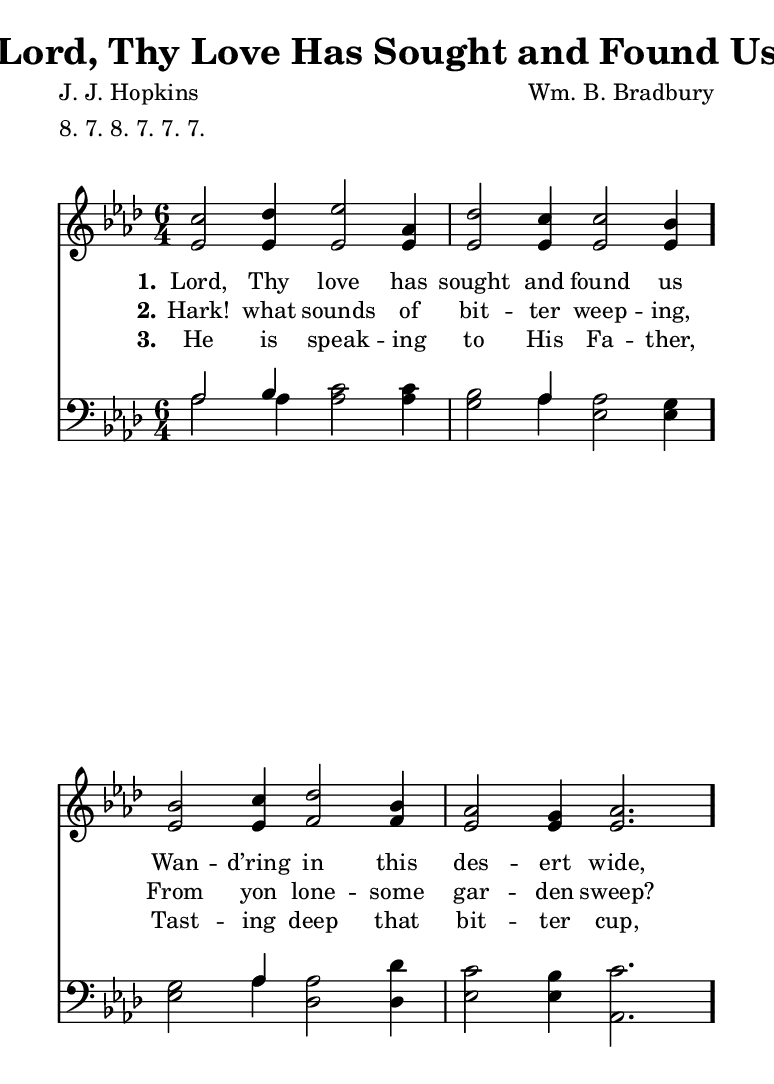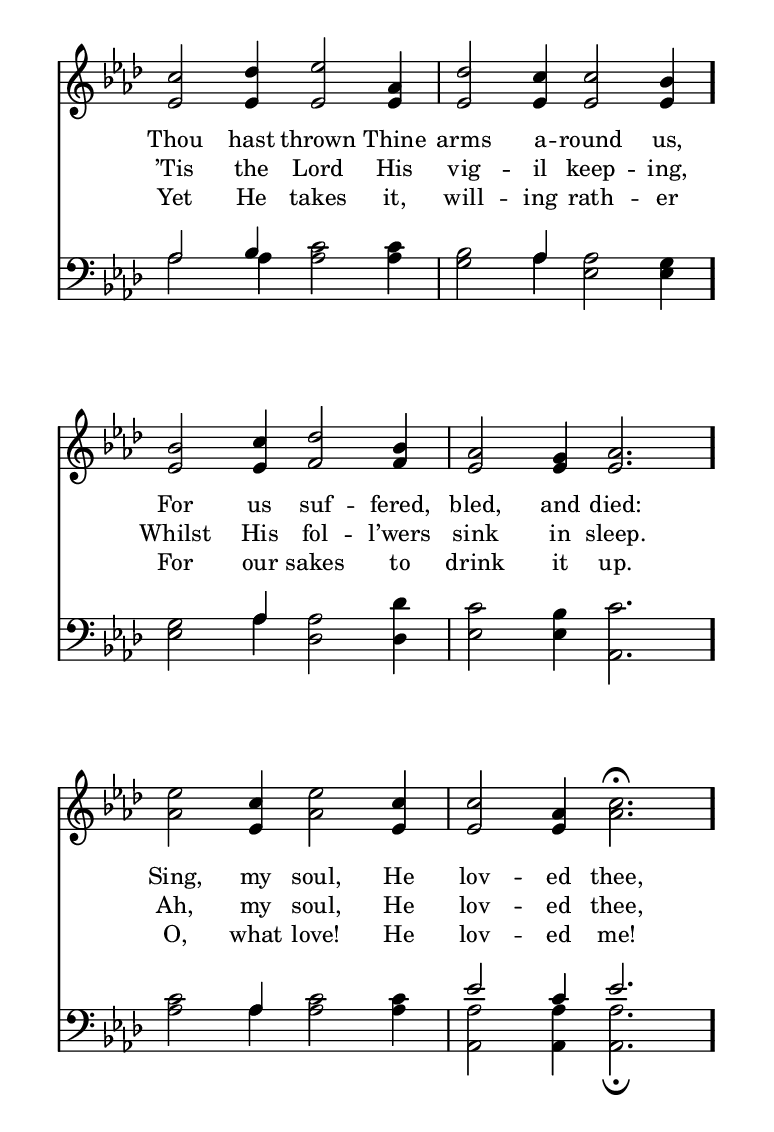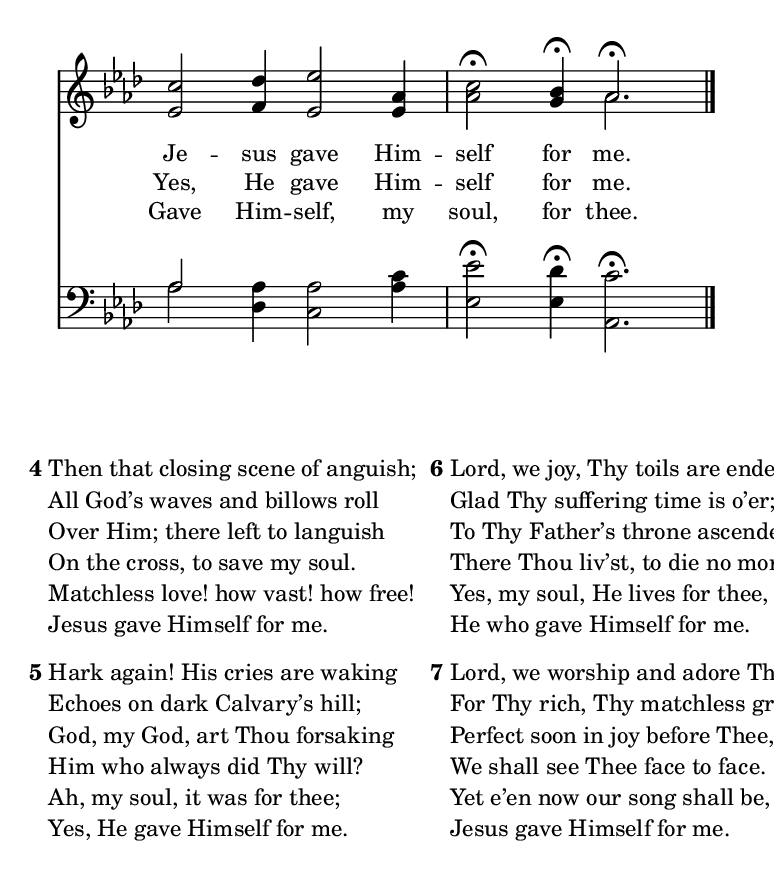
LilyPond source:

\include "common/global.ily"
\paper {
  \include "common/paper.ily"
  ragged-last-bottom = ##t
}

\header{
  hymnnumber = "237"
  title = "Lord, Thy Love Has Sought and Found Us"
  tunename = "Even Me"
  meter = "8. 7. 8. 7. 7. 7."
  poet = "J. J. Hopkins"
  composer = "Wm. B. Bradbury"
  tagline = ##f
}

ta = { \tempo 4=130 }
tb = { \tempo 4=65 }

global = {
  \include "common/overrides.ily"
  \override Staff.TimeSignature.style = #'numbered
  \time 6/4
  \override Score.MetronomeMark.transparent = ##t % hide all fermata changes too
  \ta
  \key aes \major
  \autoBeamOff
}

patternA = { \ta c2 c4 }
patternB = { \ta c2 c4 c2 c4 | c2 c4 c2. }
patternC = { \ta c2 c4 c2 c4 | c2 c4 \tb c2.\fermata }
patternD = { \ta c2 c4 c2 c4 | \tb c2\fermata c4\fermata c2.\fermata }

notesSoprano = {
\global
\relative c'' {

  \changePitch \patternA { c des ees aes, | des c c bes }
  \changePitch \patternB { bes c des bes | aes g aes }
  \changePitch \patternA { c des ees aes, | des c c bes }
  \changePitch \patternB { bes c des bes | aes g aes }

  \changePitch \patternC { ees' c ees c | c aes c }
  \changePitch \patternD { c des ees aes, | c bes aes }

  \bar "|."

}
}

notesAlto = {
\global
\relative e' {

  \changePitch \patternA { ees ees ees ees | ees ees ees ees }
  \changePitch \patternB { ees ees f f | ees ees ees }
  \changePitch \patternA { ees ees ees ees | ees ees ees ees }
  \changePitch \patternB { ees ees f f | ees ees ees }

  \changePitch \patternB { aes ees aes ees | ees ees aes }
  \changePitch \patternB { ees f ees ees | aes g aes }

}
}

notesTenor = {
\global
\relative a {

  \changePitch \patternA { aes bes c c | bes aes aes g }
  \changePitch \patternB { g aes aes des | c bes c }
  \changePitch \patternA { aes bes c c | bes aes aes g }
  \changePitch \patternB { g aes aes des | c bes c }

  \changePitch \patternB { c aes c c | ees c ees }
  \changePitch \patternB { aes, aes aes c | ees des c }

}
}

notesBass = {
\global
\relative f {

  \changePitch \patternA { aes aes aes aes | g aes ees ees }
  \changePitch \patternB { ees aes des, des | ees ees aes, }
  \changePitch \patternA { aes' aes aes aes | g aes ees ees }
  \changePitch \patternB { ees aes des, des | ees ees aes, }

  \changePitch \patternC { aes' aes aes aes | < aes aes, > < aes aes, > < aes aes, > }
  \changePitch \patternD { aes des, c aes' | ees ees aes, }

}
}

% original has "refrain" but the term "refrain" is a bit strained, especially
% when verses 4-7 are not formatted in the original with refrains

wordsA = \lyricmode {
\set stanza = "1."

Lord, Thy love has sought and found us \bar "."
Wan -- d’ring in this des -- ert wide, \bar "."
Thou hast thrown Thine arms a -- round us, \bar "."
For us suf -- fered, bled, and died: \bar "."
Sing, my soul, He lov -- ed thee, \bar "."
Je -- sus gave Him -- self for me. \bar "."

}

wordsB = \lyricmode {
\set stanza = "2."

Hark! what sounds of bit -- ter weep -- ing,
From yon lone -- some gar -- den sweep?
’Tis the Lord His vig -- il keep -- ing,
Whilst His fol -- l’wers sink in sleep.
Ah, my soul, He lov -- ed thee,
Yes, He gave Him -- self for me.

}

wordsC = \lyricmode {
\set stanza = "3."

He is speak -- ing to His Fa -- ther,
Tast -- ing deep that bit -- ter cup,
Yet He takes it, will  -- ing rath -- er
For our sakes to drink it up.
O, what love! He lov -- ed me!
Gave Him -- self, my soul, for thee.

}

wordsD = \markuplist {

\line { Then that closing scene of anguish; }
\line { All God’s waves and billows roll }
\line { Over Him; there left to languish }
\line { On the cross, to save my soul. }
\line { Matchless love! how vast! how free! }
\line { Jesus gave Himself for me. }

}

wordsE = \markuplist {

\line { Hark again! His cries are waking }
\line { Echoes on dark Calvary’s hill; }
\line { God, my God, art Thou forsaking }
\line { Him who always did Thy will? }
\line { Ah, my soul, it was for thee; }
\line { Yes, He gave Himself for me. }

}

wordsF = \markuplist {

\line { Lord, we joy, Thy toils are ended, }
\line { Glad Thy suffering time is o’er; }
\line { To Thy Father’s throne ascended, }
\line { There Thou liv’st, to die no more. }
\line { Yes, my soul, He lives for thee, }
\line { He who gave Himself for me. }

}

wordsG = \markuplist {

\line { Lord, we worship and adore Thee }
\line { For Thy rich, Thy matchless grace; }
\line { Perfect soon in joy before Thee, }
\line { We shall see Thee face to face. }
\line { Yet e’en now our song shall be, }
\line { Jesus gave Himself for me. }

}

\score {
  \context ChoirStaff <<
    \context Staff = upper <<
      \set Staff.autoBeaming = ##f
      \set ChoirStaff.systemStartDelimiter = #'SystemStartBar
      \set ChoirStaff.printPartCombineTexts = ##f
      \partcombine #'(2 . 9) \notesSoprano \notesAlto
      \context NullVoice = sopranos { \voiceOne << \notesSoprano >> }
      \context NullVoice = altos { \voiceTwo << \notesAlto >> }
      \context Lyrics = one   \lyricsto sopranos \wordsA
      \context Lyrics = two   \lyricsto sopranos \wordsB
      \context Lyrics = three \lyricsto sopranos \wordsC
    >>
    \context Staff = men <<
      \clef bass
      \set ChoirStaff.printPartCombineTexts = ##f
      \partcombine #'(2 . 9) \notesTenor \notesBass
      \context NullVoice = tenors { \voiceOne << \notesTenor >> }
      \context NullVoice = basses { \voiceTwo << \notesBass >> }
    >>
  >>
  \layout {
    \include "common/layout.ily"
  }
  \midi{
    \include "common/midi.ily"
  }
}

\noPageBreak

\markup { \fill-line {
  \hspace #0.1
  \column {
  \line{ \bold 4 \column { \wordsD } } \combine \null \vspace #0.4
  \line{ \bold 5 \column { \wordsE } }
  }
  \hspace #0.1
  \column {
  \line{ \bold 6 \column { \wordsF } } \combine \null \vspace #0.4
  \line{ \bold 7 \column { \wordsG } }
  }
  \hspace #0.1
} }

\version "2.19.49"  % necessary for upgrading to future LilyPond versions.

% vi:set et ts=2 sw=2 ai nocindent syntax=lilypond:
